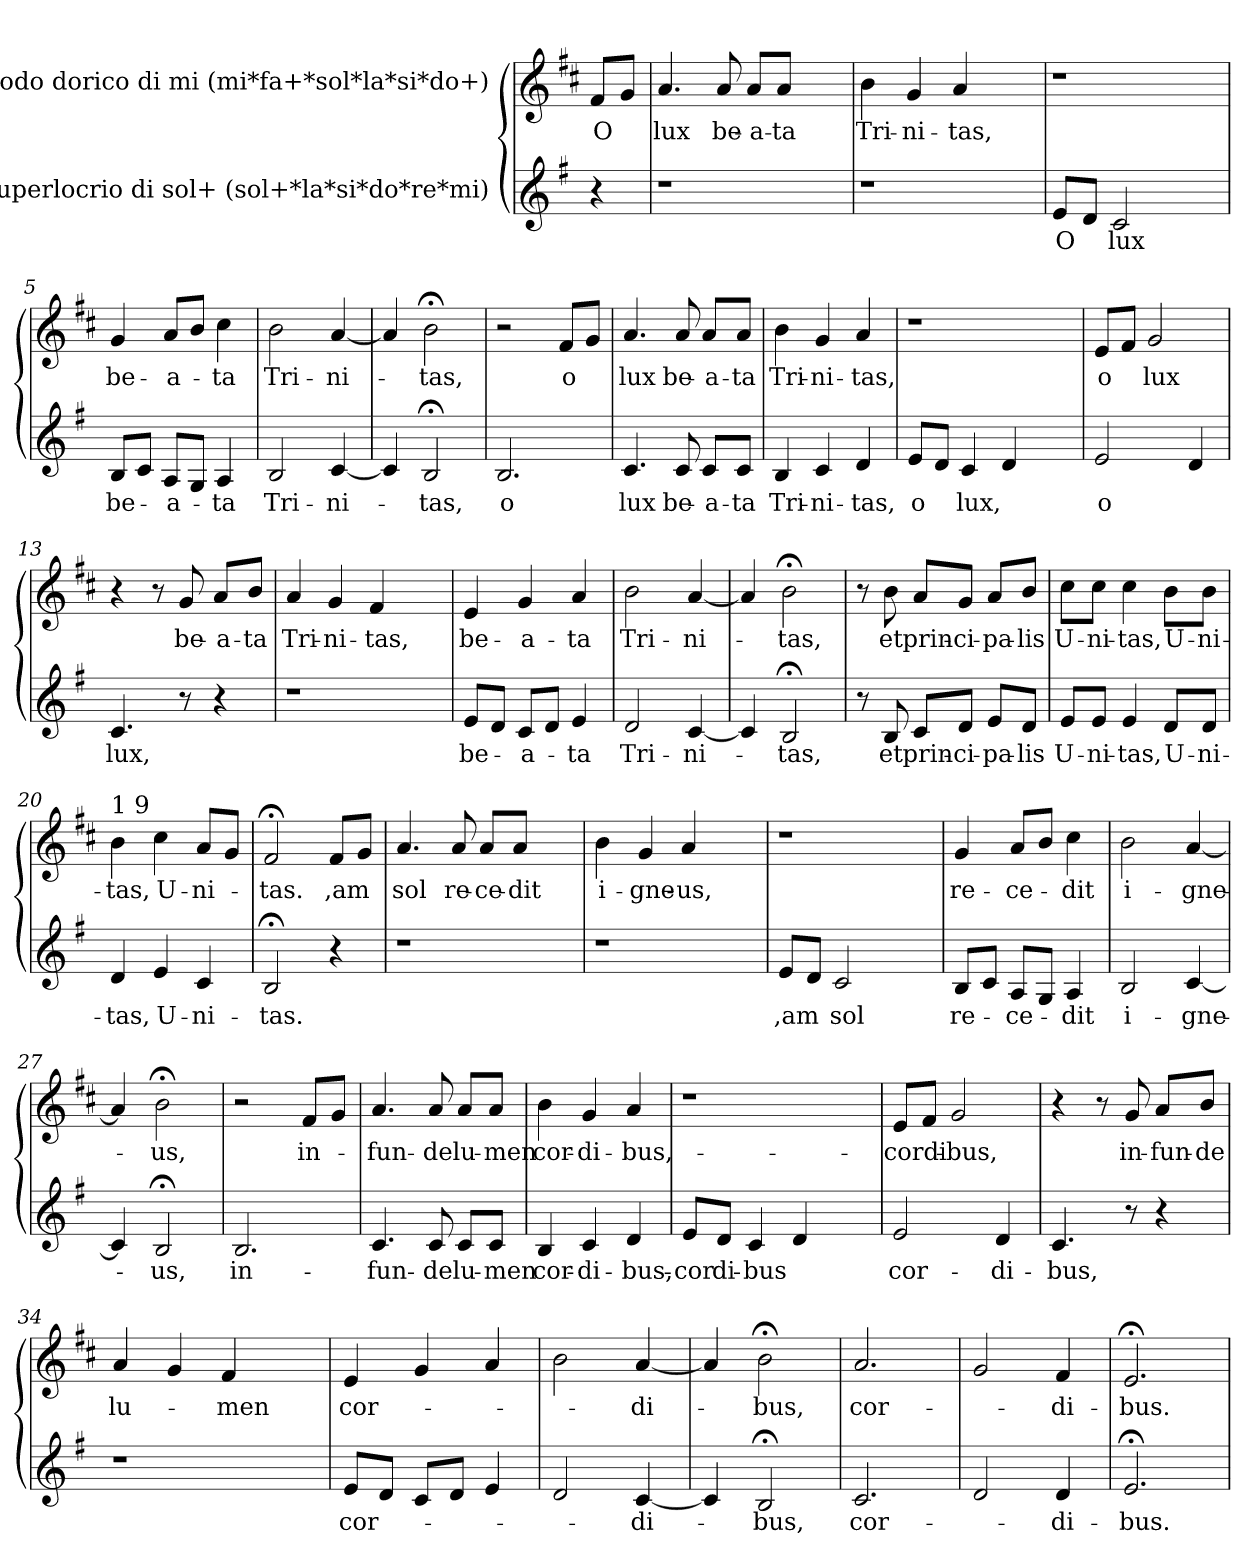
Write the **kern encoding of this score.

**kern	**text	**kern	**text
*part2	*part2	*part1	*part1
*staff2	*staff2	*staff1	*staff1
*I")odo superlocrio di sol+ (sol+*la*si*do*re*mi)	*	*I")odo dorico di mi (mi*fa+*sol*la*si*do+)	*
*clefG2	*	*clefG2	*
*	*	*ITrd-3c-5	*
*k[f#]	*	*k[f#]	*
*G:	*	*G:	*
=1	=1	=1	=1
!	!	!	!LO:LY:b
4r	.	8b/L	O
.	.	8cc/J	.
=2	=2	=2	=2
!LO:N:vis=1	!	!	!LO:LY:b
1r	.	4.dd/	lux
!	!	!	!LO:LY:b
.	.	8dd/	be-
!	!	!	!LO:LY:b
.	.	8dd/L	-a-
!	!	!	!LO:LY:b
.	.	8dd/J	-ta
.	.	4ryy	.
=3	=3	=3	=3
!LO:N:vis=1	!	!	!LO:LY:b
1r	.	4ee\	Tri-
!	!	!	!LO:LY:b
.	.	4cc/	-ni-
!	!	!	!LO:LY:b
.	.	4dd/	-tas,
.	.	4ryy	.
=4	=4	=4	=4
!	!LO:LY:b	!LO:N:vis=1	!
8e/L	O	1r	.
8d/J	.	.	.
!	!LO:LY:b	!	!
2c/	lux	.	.
4ryy	.	.	.
=5	=5	=5	=5
!	!LO:LY:b	!	!LO:LY:b
8B/L	be-	4cc/	be-
8c/J	.	.	.
!	!LO:LY:b:rj	!	!LO:LY:b:rj
8A/L	-a-	8dd/L	-a-
8G/J	.	8ee/J	.
!	!LO:LY:b	!	!LO:LY:b
4A/	-ta	4ff#\	-ta
=6	=6	=6	=6
!	!LO:LY:b	!	!LO:LY:b
2B/	Tri-	2ee\	Tri-
!	!LO:LY:b	!	!LO:LY:b
[<4c/	-ni-	[<4dd/	-ni-
!!LO:LB:g=z
=7	=7	=7	=7
4c/]	.	4dd/]	.
!	!LO:LY:b	!	!LO:LY:b
2B;/	-tas,	2ee;<\	-tas,
=8	=8	=8	=8
!	!LO:LY:b	!	!
2.B/	o	2r	.
!	!	!	!LO:LY:b:rj
.	.	8b/L	o
.	.	8cc/J	.
=9	=9	=9	=9
!	!LO:LY:b	!	!LO:LY:b
4.c/	lux	4.dd/	lux
!	!LO:LY:b	!	!LO:LY:b
8c/	be-	8dd/	be-
!	!LO:LY:b	!	!LO:LY:b
8c/L	-a-	8dd/L	-a-
!	!LO:LY:b	!	!LO:LY:b
8c/J	-ta	8dd/J	-ta
=10	=10	=10	=10
!	!LO:LY:b	!	!LO:LY:b
4B/	Tri-	4ee\	Tri-
!	!LO:LY:b	!	!LO:LY:b
4c/	-ni-	4cc/	-ni-
!	!LO:LY:b	!	!LO:LY:b
4d/	-tas,	4dd/	-tas,
=11	=11	=11	=11
!	!LO:LY:b:rj	!LO:N:vis=1	!
8e/L	o	1r	.
8d/J	.	.	.
!	!LO:LY:b	!	!
4c/	lux,	.	.
4d/	.	.	.
4ryy	.	.	.
=12	=12	=12	=12
!	!LO:LY:b:rj	!	!LO:LY:b:rj
2e/	o	8a/L	o
.	.	8b/J	.
!	!	!	!LO:LY:b
.	.	2cc/	lux
4d/	.	.	.
=13	=13	=13	=13
!	!LO:LY:b	!	!
4.c/	lux,	4r	.
.	.	8r	.
!	!	!	!LO:LY:b
8r	.	8cc/	be-
!	!	!	!LO:LY:b
4r	.	8dd/L	-a-
!	!	!	!LO:LY:b
.	.	8ee/J	-ta
!!LO:PB:g=z
=14	=14	=14	=14
!LO:N:vis=1	!	!	!LO:LY:b
1r	.	4dd/	Tri-
!	!	!	!LO:LY:b
.	.	4cc/	-ni-
!	!	!	!LO:LY:b
.	.	4b/	-tas,
.	.	4ryy	.
=15	=15	=15	=15
!	!LO:LY:b	!	!LO:LY:b
8e/L	be-	4a/	be-
8d/J	.	.	.
!	!LO:LY:b:rj	!	!LO:LY:b
8c/L	-a-	4cc/	-a-
8d/J	.	.	.
!	!LO:LY:b	!	!LO:LY:b
4e/	-ta	4dd/	-ta
=16	=16	=16	=16
!	!LO:LY:b	!	!LO:LY:b
2d/	Tri-	2ee\	Tri-
!	!LO:LY:b	!	!LO:LY:b
[<4c/	-ni-	[<4dd/	-ni-
=17	=17	=17	=17
4c/]	.	4dd/]	.
!	!LO:LY:b	!	!LO:LY:b
2B;/	-tas,	2ee;<\	-tas,
=18	=18	=18	=18
8r	.	8r	.
!	!LO:LY:b	!	!LO:LY:b
8B/	et	8ee\	et
!	!LO:LY:b	!	!LO:LY:b
8c/L	prin-	8dd/L	prin-
!	!LO:LY:b	!	!LO:LY:b
8d/J	-ci-	8cc/J	-ci-
!	!LO:LY:b	!	!LO:LY:b
8e/L	-pa-	8dd/L	-pa-
!	!LO:LY:b	!	!LO:LY:b
8d/J	-lis	8ee/J	-lis
=19	=19	=19	=19
!	!LO:LY:b	!	!LO:LY:b
8e/L	U-	8ff#\L	U-
!	!LO:LY:b	!	!LO:LY:b
8e/J	-ni-	8ff#\J	-ni-
!	!LO:LY:b	!	!LO:LY:b
4e/	-tas,	4ff#\	-tas,
!	!LO:LY:b	!	!LO:LY:b
8d/L	U-	8ee\L	U-
!	!LO:LY:b	!	!LO:LY:b
8d/J	-ni-	8ee\J	-ni-
!!LO:LB:g=z
=20	=20	=20	=20
!	!	!LO:TX:a:t=1 9	!
!	!LO:LY:b	!	!LO:LY:b
4d/	-tas,	4ee\	-tas,
!	!LO:LY:b	!	!LO:LY:b
4e/	U-	4ff#\	U-
!	!LO:LY:b	!	!LO:LY:b
4c/	-ni-	8dd/L	-ni-
.	.	8cc/J	.
=21	=21	=21	=21
!	!LO:LY:b	!	!LO:LY:b
2B;/	-tas.	2b;/	-tas.
!	!	!	!LO:LY:b
4r	.	8b/L	,am
.	.	8cc/J	.
=22	=22	=22	=22
!LO:N:vis=1	!	!	!LO:LY:b
1r	.	4.dd/	sol
!	!	!	!LO:LY:b
.	.	8dd/	re-
!	!	!	!LO:LY:b
.	.	8dd/L	-ce-
!	!	!	!LO:LY:b
.	.	8dd/J	-dit
.	.	4ryy	.
=23	=23	=23	=23
!LO:N:vis=1	!	!	!LO:LY:b
1r	.	4ee\	i-
!	!	!	!LO:LY:b
.	.	4cc/	-gne-
!	!	!	!LO:LY:b
.	.	4dd/	-us,
.	.	4ryy	.
=24	=24	=24	=24
!	!LO:LY:b	!LO:N:vis=1	!
8e/L	,am	1r	.
8d/J	.	.	.
!	!LO:LY:b	!	!
2c/	sol	.	.
4ryy	.	.	.
=25	=25	=25	=25
!	!LO:LY:b	!	!LO:LY:b
8B/L	re-	4cc/	re-
8c/J	.	.	.
!	!LO:LY:b	!	!LO:LY:b
8A/L	-ce-	8dd/L	-ce-
8G/J	.	8ee/J	.
!	!LO:LY:b	!	!LO:LY:b
4A/	-dit	4ff#\	-dit
!!LO:LB:g=z
=26	=26	=26	=26
!	!LO:LY:b	!	!LO:LY:b
2B/	i-	2ee\	i-
!	!LO:LY:b	!	!LO:LY:b
[<4c/	-gne-	[<4dd/	-gne-
=27	=27	=27	=27
4c/]	.	4dd/]	.
!	!LO:LY:b	!	!LO:LY:b
2B;/	-us,	2ee;<\	-us,
=28	=28	=28	=28
!	!LO:LY:b	!	!
2.B/	in-	2r	.
!	!	!	!LO:LY:b
.	.	8b/L	in-
.	.	8cc/J	.
=29	=29	=29	=29
!	!LO:LY:b	!	!LO:LY:b
4.c/	-fun-	4.dd/	-fun-
!	!LO:LY:b	!	!LO:LY:b
8c/	-de	8dd/	-de
!	!LO:LY:b	!	!LO:LY:b
8c/L	lu-	8dd/L	lu-
!	!LO:LY:b	!	!LO:LY:b
8c/J	-men	8dd/J	-men
=30	=30	=30	=30
!	!LO:LY:b	!	!LO:LY:b
4B/	cor-	4ee\	cor-
!	!LO:LY:b	!	!LO:LY:b
4c/	-di-	4cc/	-di-
!	!LO:LY:b	!	!LO:LY:b
4d/	-bus,-	4dd/	-bus,-
=31	=31	=31	=31
!	!LO:LY:b	!LO:N:vis=1	!
8e/L	-cor	1r	.
!	!LO:LY:b	!	!
8d/J	di-	.	.
!	!LO:LY:b	!	!
4c/	-bus	.	.
4d/	.	.	.
4ryy	.	.	.
=32	=32	=32	=32
!	!LO:LY:b	!	!LO:LY:b
2e/	cor-	8a/L	-cordi-
.	.	8b/J	.
!	!	!	!LO:LY:b
.	.	2cc/	-bus,
!	!LO:LY:b	!	!
4d/	-di-	.	.
!!LO:LB:g=z
=33	=33	=33	=33
!	!LO:LY:b	!	!
4.c/	-bus,	4r	.
.	.	8r	.
!	!	!	!LO:LY:b
8r	.	8cc/	in-
!	!	!	!LO:LY:b
4r	.	8dd/L	-fun-
!	!	!	!LO:LY:b
.	.	8ee/J	-de
=34	=34	=34	=34
!LO:N:vis=1	!	!	!LO:LY:b
1r	.	4dd/	lu-
.	.	4cc/	.
!	!	!	!LO:LY:b
.	.	4b/	-men
.	.	4ryy	.
=35	=35	=35	=35
!	!LO:LY:b	!	!LO:LY:b
8e/L	cor-	4a/	cor-
8d/J	.	.	.
8c/L	.	4cc/	.
8d/J	.	.	.
4e/	.	4dd/	.
=36	=36	=36	=36
2d/	.	2ee\	.
!	!LO:LY:b	!	!LO:LY:b
[<4c/	-di-	[<4dd/	-di-
=37	=37	=37	=37
4c/]	.	4dd/]	.
!	!LO:LY:b	!	!LO:LY:b
2B;/	-bus,	2ee;<\	-bus,
=38	=38	=38	=38
!	!LO:LY:b	!	!LO:LY:b
2.c/	cor-	2.dd/	cor-
=39	=39	=39	=39
2d/	.	2cc/	.
!	!LO:LY:b	!	!LO:LY:b
4d/	-di-	4b/	-di-
=40	=40	=40	=40
!	!LO:LY:b	!	!LO:LY:b
2.e;/	-bus.	2.a;/	-bus.
=	=	=	=
*-	*-	*-	*-
